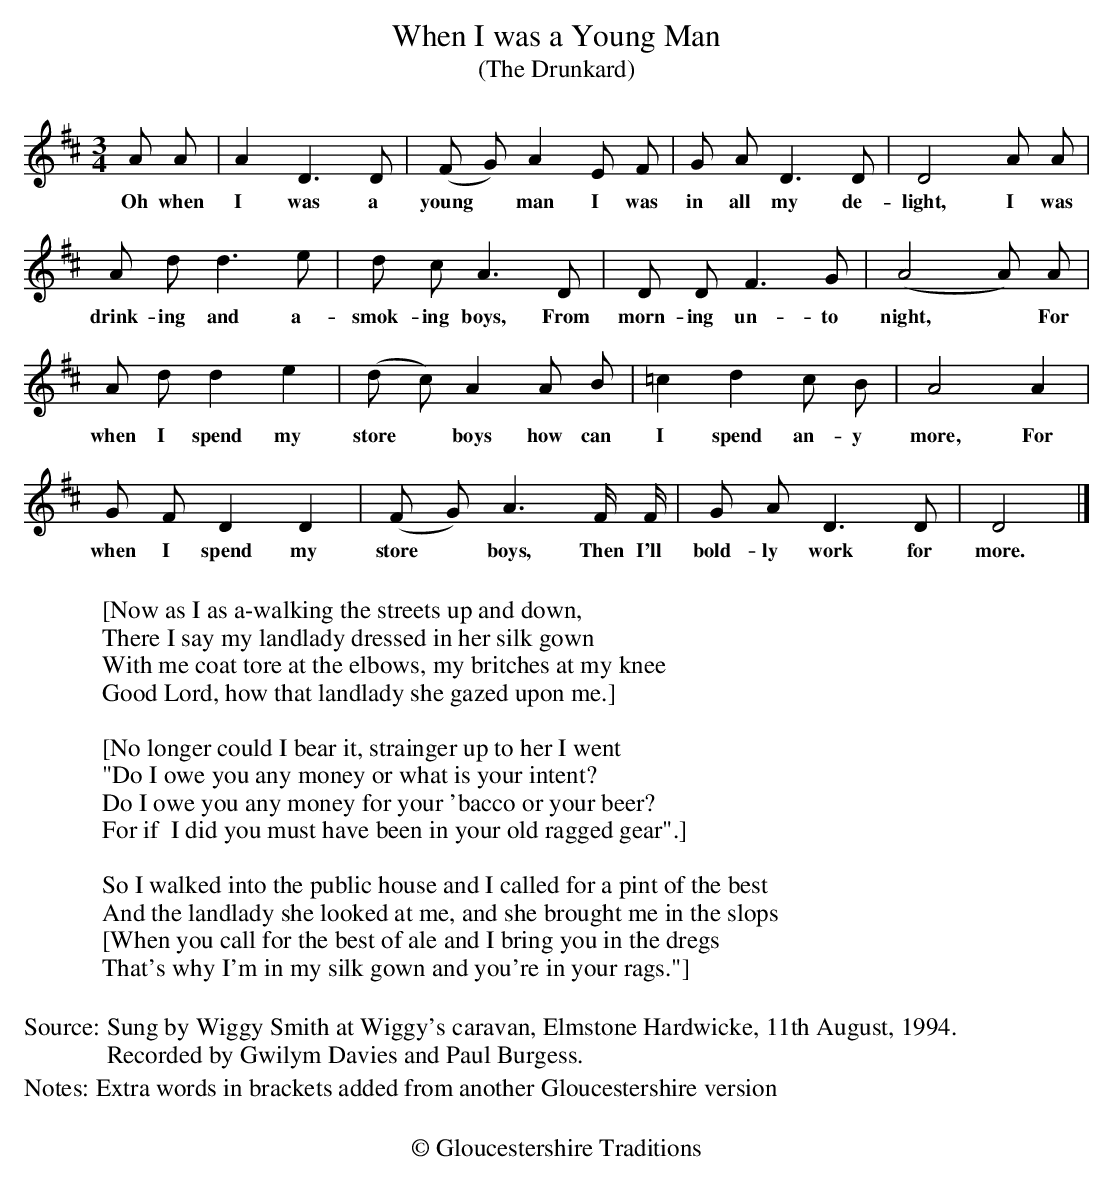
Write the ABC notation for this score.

X:1 [invariable]
T: When I was a Young Man
T:(The Drunkard)
M: 3/4
L: 1/8
K: D
A A | A2 D3 D | (F G) A2 E F | G A D3 D | D4 A A |
w:Oh when I was a young* man I was  in all my de- light, I was
A d d3 e | d cA3 D | D D F3 G | (A4 A) A |
w:drink-ing and a-smok-ing boys, From morn-ing un- to night,* For
A d d2 e2 | (d c) A2 A B | =c2 d2 c B | A4 A2 |
w:when I spend my store* boys how can I spend an-y more, For
G F D2 D2 | (F G)A3 F/ F/ | G A D3  D| D4 |]
w:when I spend my store* boys, Then I'll bold-ly work for more.
W:
W:[Now as I as a-walking the streets up and down,
W:There I say my landlady dressed in her silk gown
W:With me coat tore at the elbows, my britches at my knee
W:Good Lord, how that landlady she gazed upon me.]
W:
W:[No longer could I bear it, strainger up to her I went
W:"Do I owe you any money or what is your intent?
W:Do I owe you any money for your 'bacco or your beer?
W:For if  I did you must have been in your old ragged gear".]
W:
W:So I walked into the public house and I called for a pint of the best
W:And the landlady she looked at me, and she brought me in the slops
W:[When you call for the best of ale and I bring you in the dregs
W:That's why I'm in my silk gown and you're in your rags."]
W:
